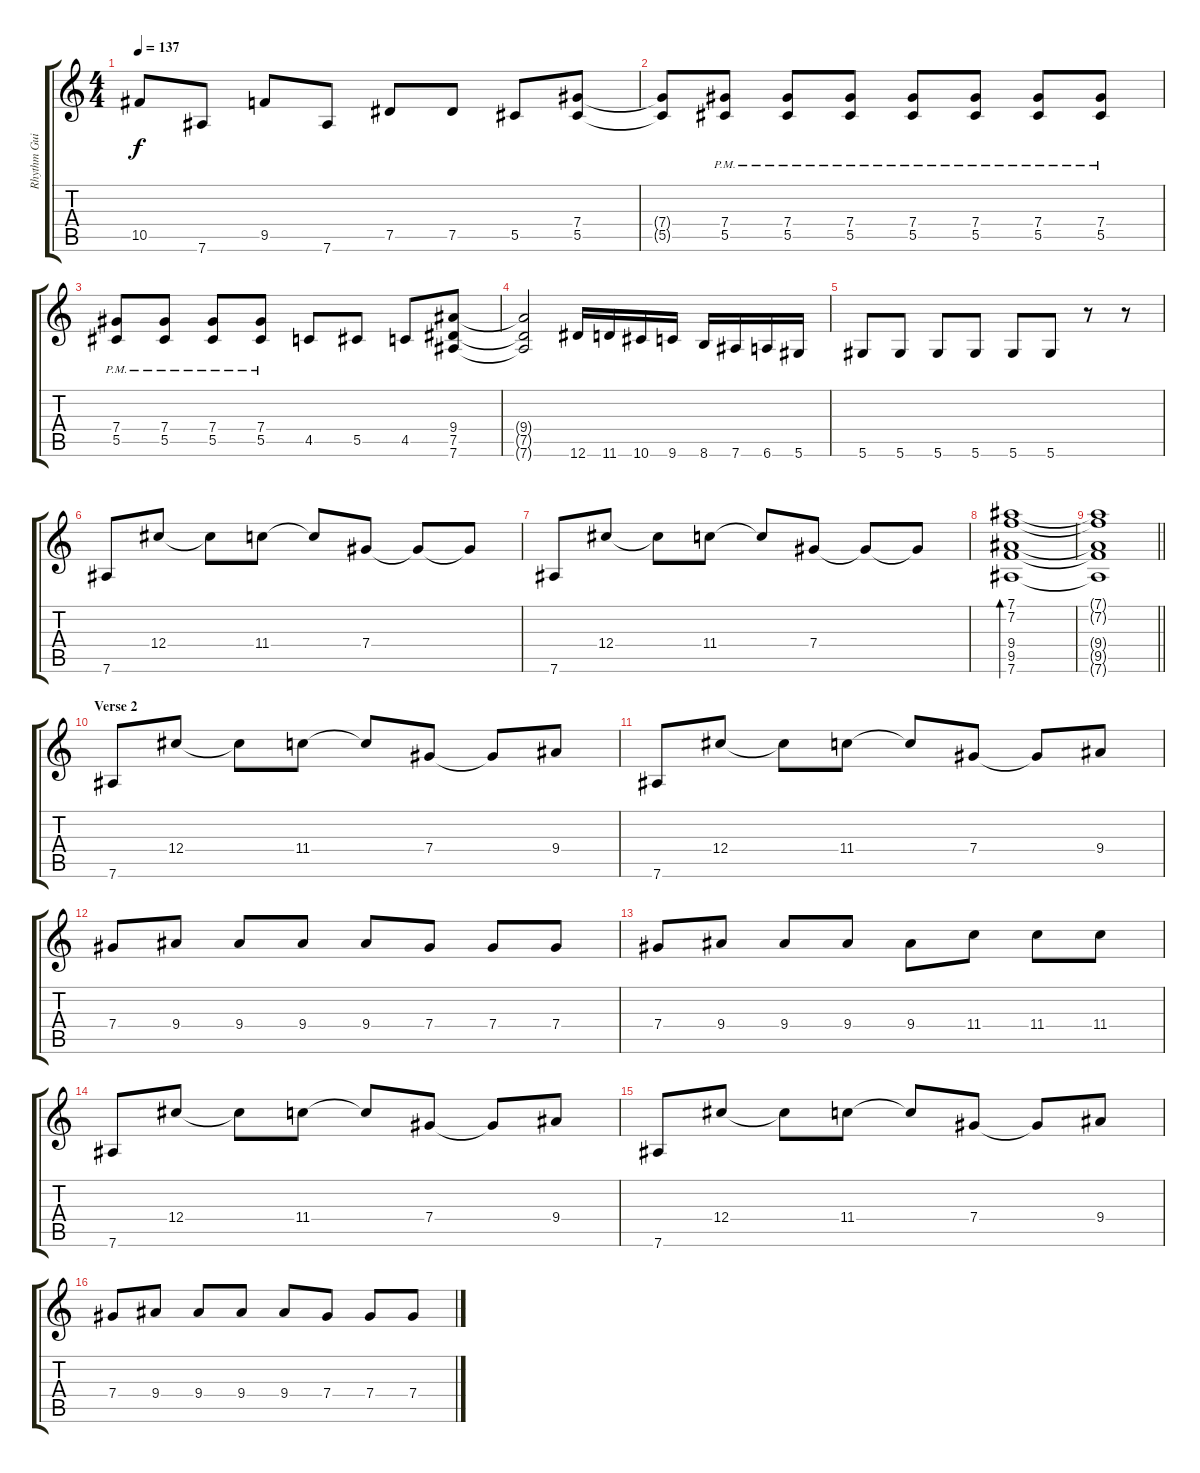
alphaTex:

\track ("Rhythm Guitar" "Rhythm Gui") {instrument electricguitarclean}
\staff {score tabs}
\tuning (Eb4 Bb3 Gb3 Db3 Ab2 Eb2) {hide}
\ts (4 4)
\tempo 137
\clef g2
\ks c
10.5{t}.8{dy f} 7.6.8 9.5.8 7.6.8 7.5.8 7.5.8 5.5.8 (7.4 5.5).8 |
(7.4{t} 5.5{t}).8 (7.4{pm} 5.5{pm}).8 (7.4{pm} 5.5{pm}).8 (7.4{pm} 5.5{pm}).8 (7.4{pm} 5.5{pm}).8 (7.4{pm} 5.5{pm}).8 (7.4{pm} 5.5{pm}).8 (7.4{pm} 5.5{pm}).8 |
(7.4{pm} 5.5{pm}).8 (7.4{pm} 5.5{pm}).8 (7.4{pm} 5.5{pm}).8 (7.4{pm} 5.5{pm}).8 4.5.8 5.5.8 4.5.8 (9.4 7.5 7.6).8 |
(9.4{t} 7.5{t} 7.6{t}).2 12.6.16{instrument guitarfretnoise} 11.6.16 10.6.16 9.6.16 8.6.16 7.6.16 6.6.16 5.6.16 |
5.6.8{volume 16 instrument distortionguitar} 5.6.8 5.6.8 5.6.8 5.6.8 5.6.8 r.8 r.8 |
7.6.8{volume 16 instrument electricguitarclean} 12.4.8 12.4{t}.8 11.4.8 11.4{t}.8 7.4.8 7.4{t}.8 7.4{t}.8 |
7.6.8 12.4.8 12.4{t}.8 11.4.8 11.4{t}.8 7.4.8 7.4{t}.8 7.4{t}.8 |
(7.1 7.2 9.4 9.5 7.6).1{bd 240} |
\barLineRight lightlight
(7.1{t} 7.2{t} 9.4{t} 9.5{t} 7.6{t}).1 |
\section ("" "Verse 2")
7.6.8 12.4.8 12.4{t}.8 11.4.8 11.4{t}.8 7.4.8 7.4{t}.8 9.4.8 |
7.6.8 12.4.8 12.4{t}.8 11.4.8 11.4{t}.8 7.4.8 7.4{t}.8 9.4.8 |
7.4.8 9.4.8 9.4.8 9.4.8 9.4.8 7.4.8 7.4.8 7.4.8 |
7.4.8 9.4.8 9.4.8 9.4.8 9.4.8 11.4.8 11.4.8 11.4.8 |
7.6.8 12.4.8 12.4{t}.8 11.4.8 11.4{t}.8 7.4.8 7.4{t}.8 9.4.8 |
7.6.8 12.4.8 12.4{t}.8 11.4.8 11.4{t}.8 7.4.8 7.4{t}.8 9.4.8 |
7.4.8 9.4.8 9.4.8 9.4.8 9.4.8 7.4.8 7.4.8 7.4.8
